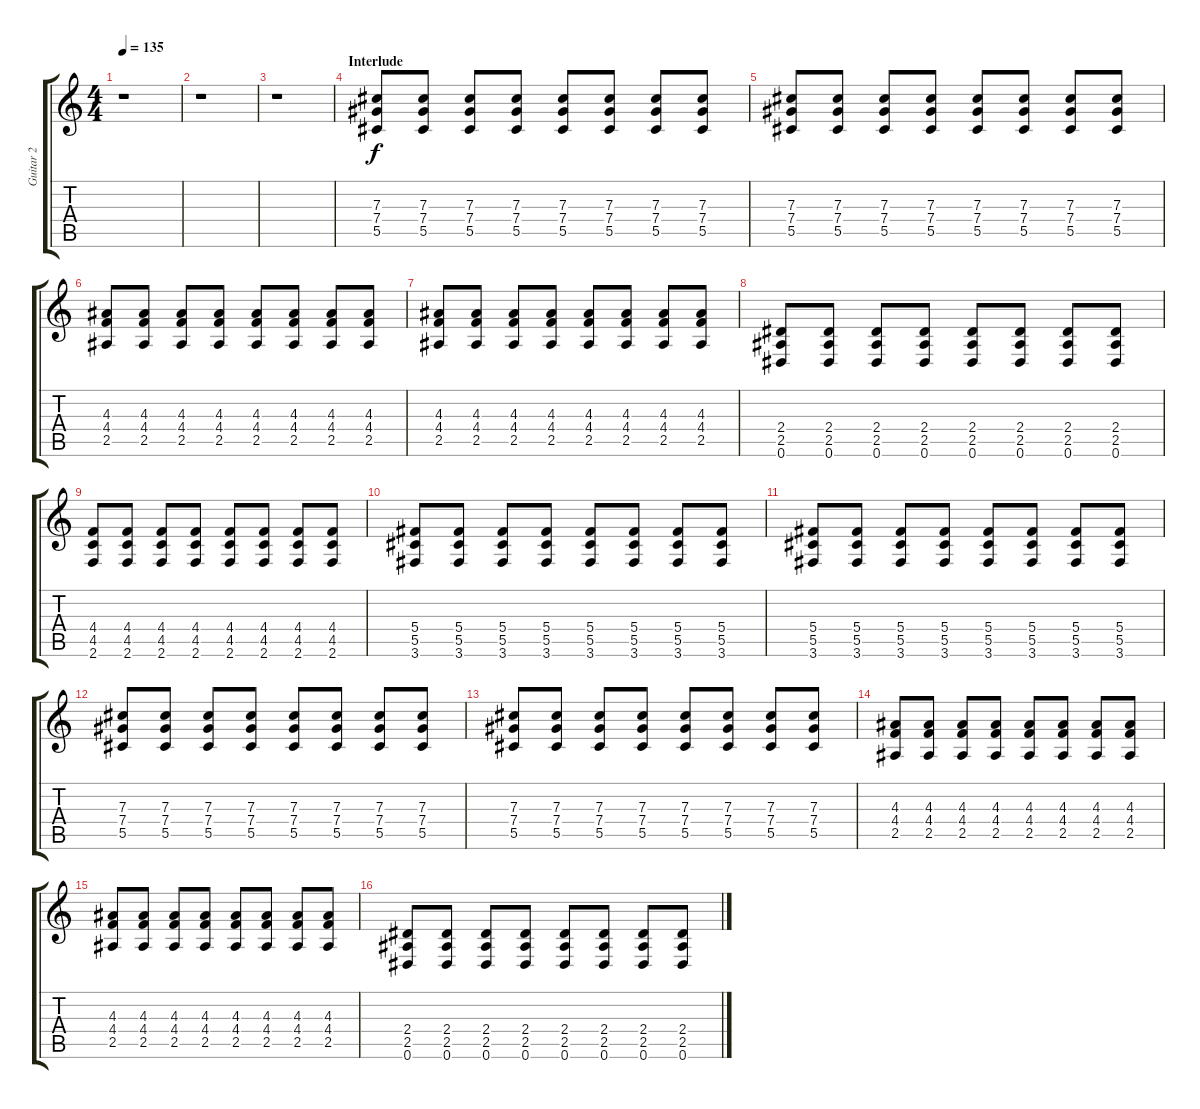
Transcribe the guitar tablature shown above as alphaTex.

\track ("Guitar 2" "Guitar 2") {instrument distortionguitar}
\staff {score tabs}
\tuning (Eb4 Bb3 Gb3 Db3 Ab2 Eb2) {hide}
\ts (4 4)
\tempo 135
\clef g2
\ks c
r.1{dy f} |
r.1 |
r.1 |
\section ("" "Interlude")
(7.3 7.4 5.5).8 (7.3 7.4 5.5).8 (7.3 7.4 5.5).8 (7.3 7.4 5.5).8 (7.3 7.4 5.5).8 (7.3 7.4 5.5).8 (7.3 7.4 5.5).8 (7.3 7.4 5.5).8 |
(7.3 7.4 5.5).8 (7.3 7.4 5.5).8 (7.3 7.4 5.5).8 (7.3 7.4 5.5).8 (7.3 7.4 5.5).8 (7.3 7.4 5.5).8 (7.3 7.4 5.5).8 (7.3 7.4 5.5).8 |
(4.3 4.4 2.5).8 (4.3 4.4 2.5).8 (4.3 4.4 2.5).8 (4.3 4.4 2.5).8 (4.3 4.4 2.5).8 (4.3 4.4 2.5).8 (4.3 4.4 2.5).8 (4.3 4.4 2.5).8 |
(4.3 4.4 2.5).8 (4.3 4.4 2.5).8 (4.3 4.4 2.5).8 (4.3 4.4 2.5).8 (4.3 4.4 2.5).8 (4.3 4.4 2.5).8 (4.3 4.4 2.5).8 (4.3 4.4 2.5).8 |
(2.4 2.5 0.6).8 (2.4 2.5 0.6).8 (2.4 2.5 0.6).8 (2.4 2.5 0.6).8 (2.4 2.5 0.6).8 (2.4 2.5 0.6).8 (2.4 2.5 0.6).8 (2.4 2.5 0.6).8 |
(4.4 4.5 2.6).8 (4.4 4.5 2.6).8 (4.4 4.5 2.6).8 (4.4 4.5 2.6).8 (4.4 4.5 2.6).8 (4.4 4.5 2.6).8 (4.4 4.5 2.6).8 (4.4 4.5 2.6).8 |
(5.4 5.5 3.6).8 (5.4 5.5 3.6).8 (5.4 5.5 3.6).8 (5.4 5.5 3.6).8 (5.4 5.5 3.6).8 (5.4 5.5 3.6).8 (5.4 5.5 3.6).8 (5.4 5.5 3.6).8 |
(5.4 5.5 3.6).8 (5.4 5.5 3.6).8 (5.4 5.5 3.6).8 (5.4 5.5 3.6).8 (5.4 5.5 3.6).8 (5.4 5.5 3.6).8 (5.4 5.5 3.6).8 (5.4 5.5 3.6).8 |
(7.3 7.4 5.5).8 (7.3 7.4 5.5).8 (7.3 7.4 5.5).8 (7.3 7.4 5.5).8 (7.3 7.4 5.5).8 (7.3 7.4 5.5).8 (7.3 7.4 5.5).8 (7.3 7.4 5.5).8 |
(7.3 7.4 5.5).8 (7.3 7.4 5.5).8 (7.3 7.4 5.5).8 (7.3 7.4 5.5).8 (7.3 7.4 5.5).8 (7.3 7.4 5.5).8 (7.3 7.4 5.5).8 (7.3 7.4 5.5).8 |
(4.3 4.4 2.5).8 (4.3 4.4 2.5).8 (4.3 4.4 2.5).8 (4.3 4.4 2.5).8 (4.3 4.4 2.5).8 (4.3 4.4 2.5).8 (4.3 4.4 2.5).8 (4.3 4.4 2.5).8 |
(4.3 4.4 2.5).8 (4.3 4.4 2.5).8 (4.3 4.4 2.5).8 (4.3 4.4 2.5).8 (4.3 4.4 2.5).8 (4.3 4.4 2.5).8 (4.3 4.4 2.5).8 (4.3 4.4 2.5).8 |
(2.4 2.5 0.6).8 (2.4 2.5 0.6).8 (2.4 2.5 0.6).8 (2.4 2.5 0.6).8 (2.4 2.5 0.6).8 (2.4 2.5 0.6).8 (2.4 2.5 0.6).8 (2.4 2.5 0.6).8
